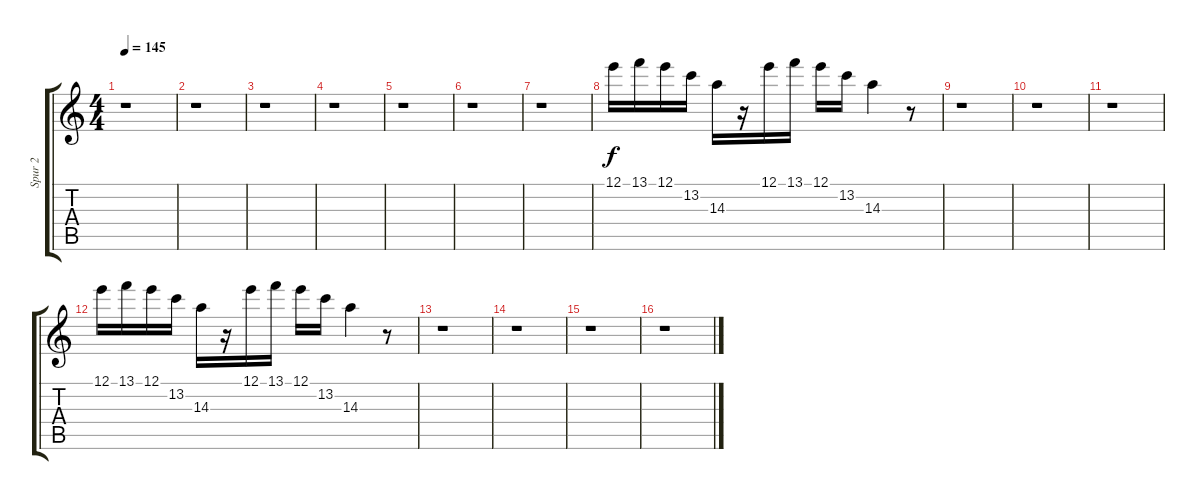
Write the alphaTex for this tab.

\track ("Spur 2" "Spur 2") {instrument distortionguitar}
\staff {score tabs}
\tuning (E4 B3 G3 D3 A2 E2) {hide}
\ts (4 4)
\tempo 145
\clef g2
\ks c
r.1{dy f} |
r.1 |
r.1 |
r.1 |
r.1 |
r.1 |
r.1 |
12.1.16 13.1.16 12.1.16 13.2.16 14.3.16 r.16 12.1.16 13.1.16 12.1.16 13.2.16 14.3.4 r.8 |
r.1 |
r.1 |
r.1 |
12.1.16 13.1.16 12.1.16 13.2.16 14.3.16 r.16 12.1.16 13.1.16 12.1.16 13.2.16 14.3.4 r.8 |
r.1 |
r.1 |
r.1 |
r.1
